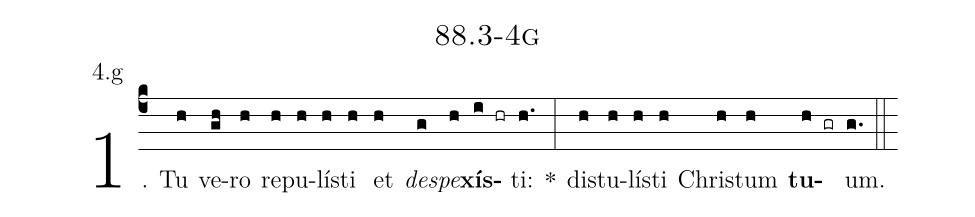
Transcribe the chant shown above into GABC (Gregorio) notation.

name: 88.3-4g;
annotation: 4.g;
%%
(c4)1. Tu(h) ve(gh)ro(h) re(h)pu(h)lís(h)ti(h) et(h) <i>de</i>(g)<i>spe</i>(h)<b>xís</b>(i hr)ti:(h.) *(:) dis(h)tu(h)lís(h)ti(h) Chris(h)tum(h) <b>tu</b>(h gr)um.(g.) (::)


%E(h) u(h) o(h) u(h) a(h) e.(g.) (::)
